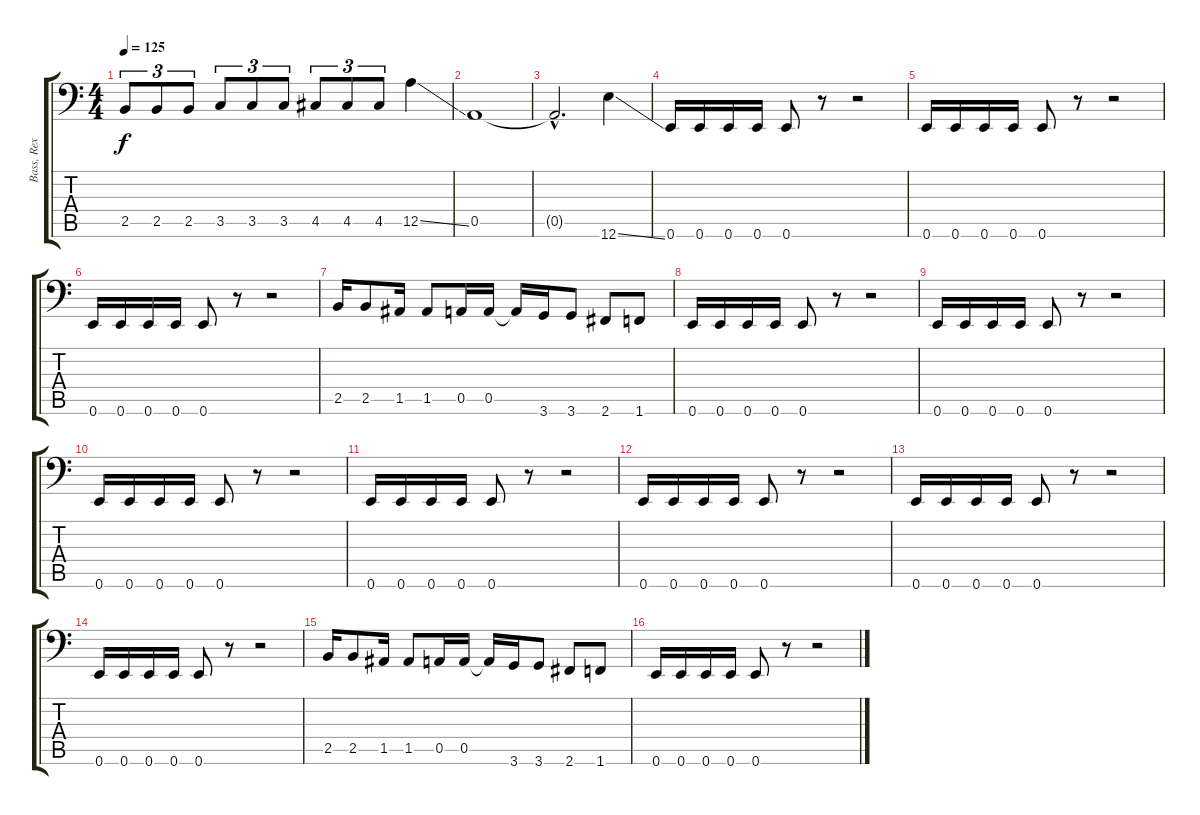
\track ("Bass, Rex" "Bass, Rex") {instrument electricbasspick}
\staff {score tabs}
\tuning (E3 B2 G2 D2 A1 E1) {hide}
\ts (4 4)
\tempo 125
\clef f4
\ks c
2.5.8{tu (3 2) dy f} 2.5.8{tu (3 2)} 2.5.8{tu (3 2)} 3.5.8{tu (3 2)} 3.5.8{tu (3 2)} 3.5.8{tu (3 2)} 4.5.8{tu (3 2)} 4.5.8{tu (3 2)} 4.5.8{tu (3 2)} 12.5{ss}.4 |
0.5.1 |
0.5{hac t}.2{d} 12.6{ss}.4 |
0.6.16 0.6.16 0.6.16 0.6.16 0.6.8 r.8 r.2 |
0.6.16 0.6.16 0.6.16 0.6.16 0.6.8 r.8 r.2 |
0.6.16 0.6.16 0.6.16 0.6.16 0.6.8 r.8 r.2 |
2.5.16 2.5.8 1.5.16 1.5.8 0.5.16 0.5.16 0.5{t}.16 3.6.16 3.6.8 2.6.8 1.6.8 |
0.6.16 0.6.16 0.6.16 0.6.16 0.6.8 r.8 r.2 |
0.6.16 0.6.16 0.6.16 0.6.16 0.6.8 r.8 r.2 |
0.6.16 0.6.16 0.6.16 0.6.16 0.6.8 r.8 r.2 |
0.6.16 0.6.16 0.6.16 0.6.16 0.6.8 r.8 r.2 |
0.6.16 0.6.16 0.6.16 0.6.16 0.6.8 r.8 r.2 |
0.6.16 0.6.16 0.6.16 0.6.16 0.6.8 r.8 r.2 |
0.6.16 0.6.16 0.6.16 0.6.16 0.6.8 r.8 r.2 |
2.5.16 2.5.8 1.5.16 1.5.8 0.5.16 0.5.16 0.5{t}.16 3.6.16 3.6.8 2.6.8 1.6.8 |
0.6.16 0.6.16 0.6.16 0.6.16 0.6.8 r.8 r.2
